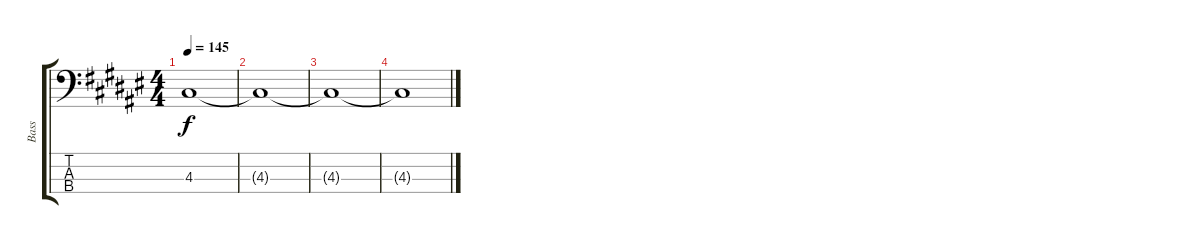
\track ("Bass" "Bass") {instrument electricbassfinger}
\staff {score tabs}
\tuning (G2 D2 A1 E1) {hide}
\ts (4 4)
\tempo 145
\clef f4
\ks f#
4.3.1{dy f} |
4.3{t}.1 |
4.3{t}.1 |
4.3{t}.1
